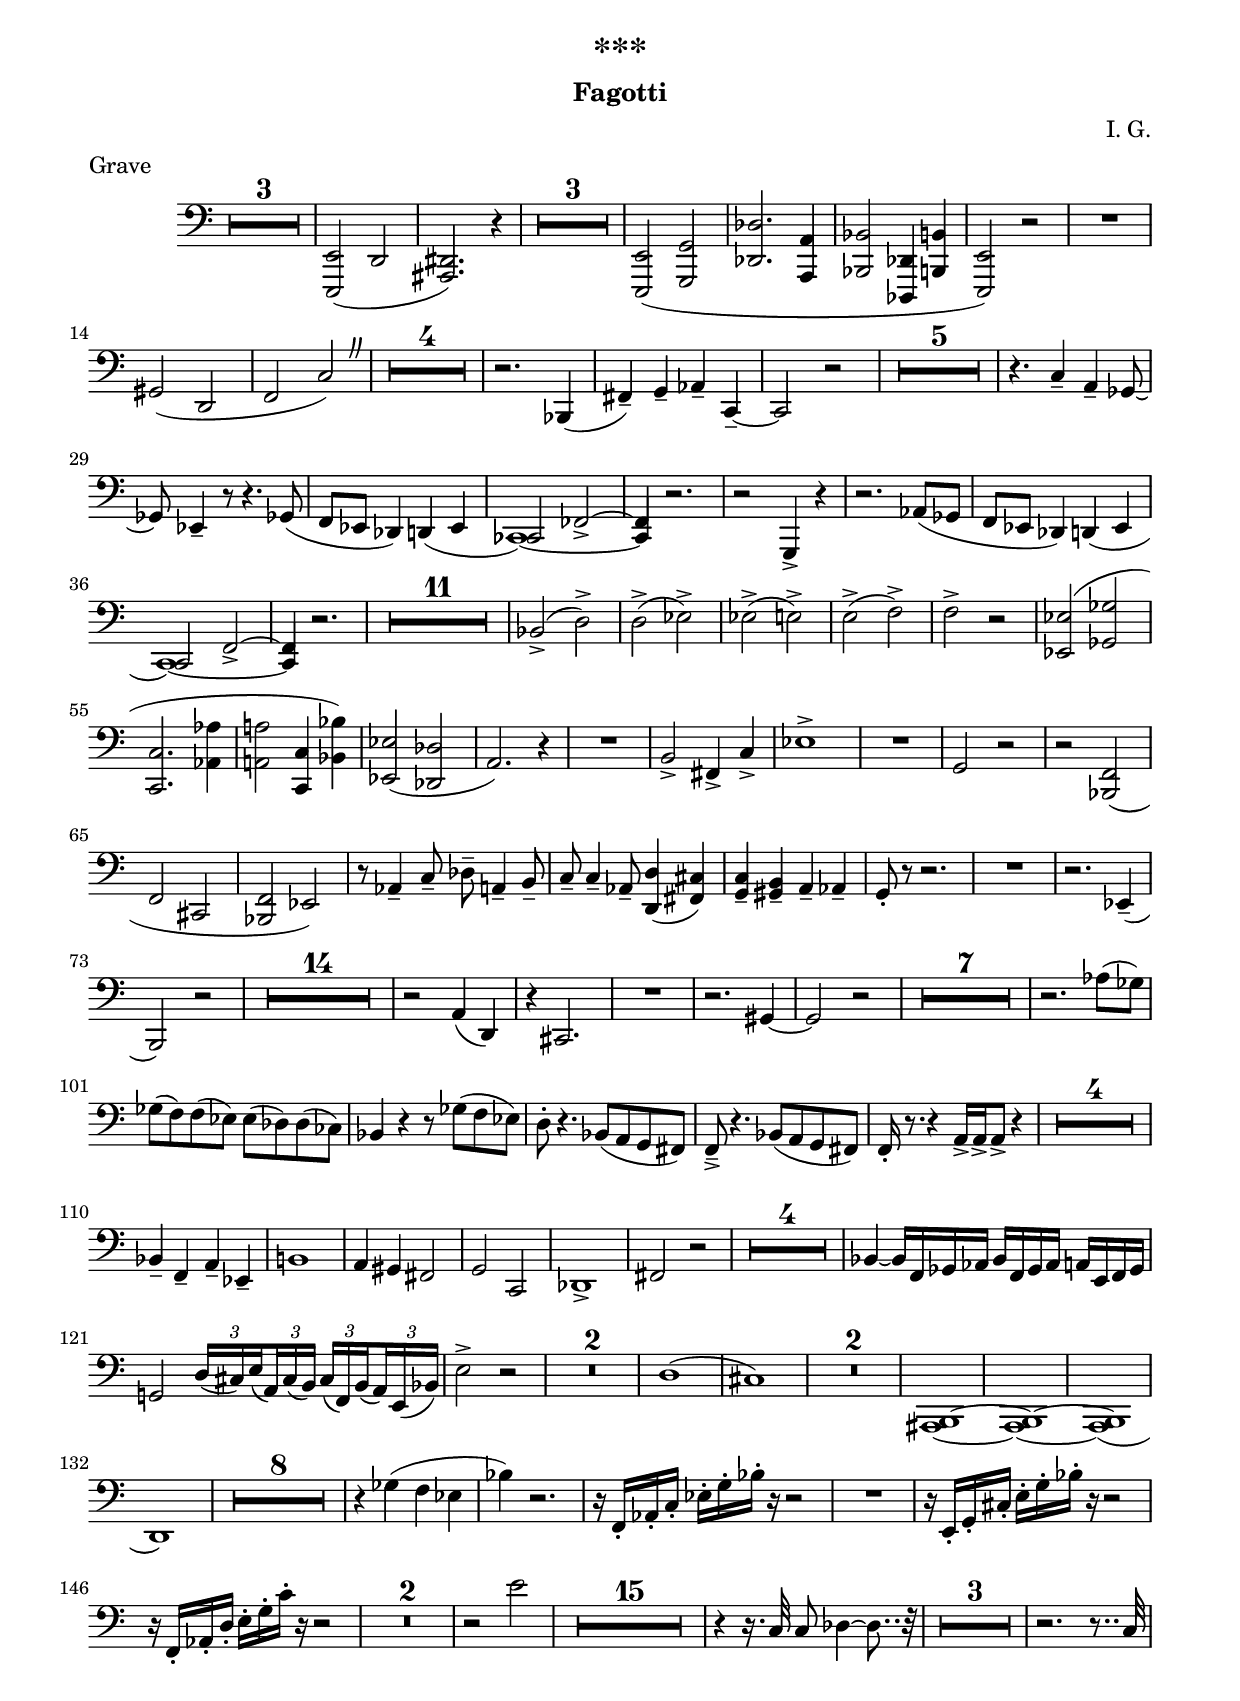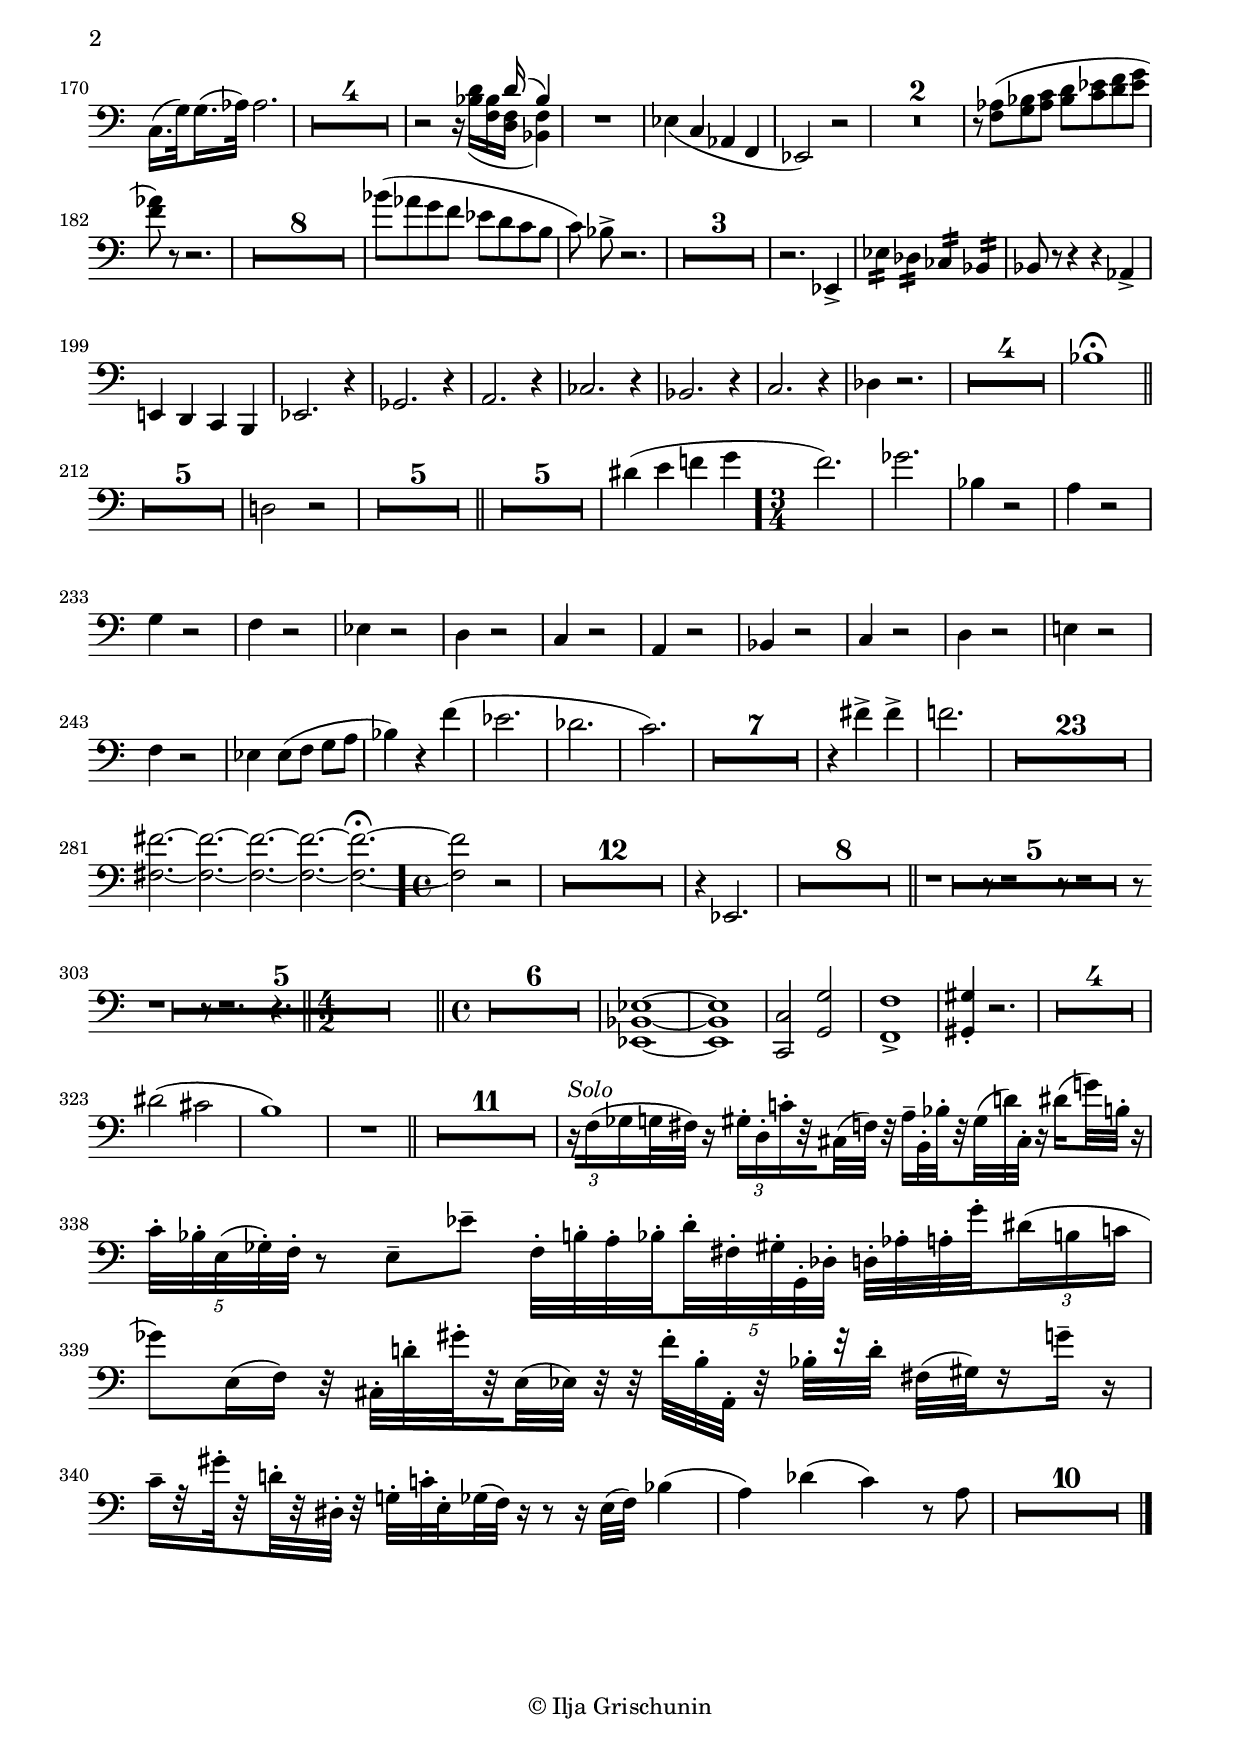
\version "2.19.15"
%\version "2.18.0"

\language "deutsch"

\header {
  title = "***"
  subtitle = "Fagotti"
  meter = "Grave"
  composer = "I. G."
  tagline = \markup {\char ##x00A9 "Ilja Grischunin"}
}

\paper {
  #(set-paper-size "a4")
  %top-system-spacing #'basic-distance = #25
  top-markup-spacing #'basic-distance = #5
  markup-system-spacing #'basic-distance = #15
  %system-system-spacing #'basic-distance = #20
  %last-bottom-spacing #'basic-distance = #25
  left-margin = 15
  right-margin = 15
  %two-sided = ##t
  %inner-margin = 25
  %outer-margin = 15
}

\layout {
  \context {
    \Score
    %\remove "Bar_number_engraver"
  }
}
\version "2.19.15"
%\version "2.18.0"

\language "deutsch"

makeOctaves =
#(define-music-function (parser location arg mus)
   (integer? ly:music?)
   #{<<  \withMusicProperty #'to-relative-callback
         #(lambda (m p)
            (let ((mu (ly:music-property m 'element)))
              (ly:music-transpose mu (ly:make-pitch (- arg) 0 0))
              (ly:make-music-relative! mu p)
              (ly:music-transpose mu (ly:make-pitch arg 0 0)))
            p)
         \transpose c' $(ly:make-pitch arg 0 0) $mus
         $mus
     >>
   #})

fagottoMusic = \relative {
  \overrideTimeSignatureSettings 4/4 1/4 #'(1 1 1 1) #'()
  %\time #'(2 2 2 2) 4/4
  \override MultiMeasureRest #'expand-limit = #2
  \clef bass
  \set Score.skipBars = ##t
  \override Staff.TimeSignature #'stencil = ##f
  \override BreathingSign.text = \markup {
    \musicglyph #"scripts.caesura.curved"
  }
  \set baseMoment = #(ly:make-moment 1 8)
  R1*3 <e,, e'>2( d' <ais dis>2.) r4 R1*3
  <e e'>2(<g g'><des' des'>2.<a a'>4
  <b b'>2<des, des'>4<h' h'><e, e'>2) r R1
  gis'2( d f c')\breathe
  R1*4 r2. b,4( fis')-- g-- as-- c,--~
  c2 r R1*5 r4. c'4-- a-- ges8~ ges es4-- r8
  r4. ges8( f es des4)
  <<
    {
      s2 
      \once\override NoteColumn.force-hshift = #1.3
      ces fes_>~ fes4
    }
    \\
    {
      \stemUp d( es \stemDown ces1~) \stemUp ces4
    }
  >>
  r2. r2 g4-> r r2. as'8( ges f es des4)
  <<
    {
      s2 
      \once\override NoteColumn.force-hshift = #1.3
      c f_>~ f4
    }
    \\
    {
      \stemUp d( es \stemDown c1~) \stemUp c4
    }
  >>
  r2. R1*11
  b'2->( d->) d->( es->) es->( e->) e->( f->) f-> r
  \makeOctaves #-1 {
    es( ges c,2. as'4 a!2 c,4 b') es,2( des
  }
  a2.) r4 R1 h2-> fis4-> c'-> es1-> R1 g,2 r 
  r <b, f'>( f' cis <b f'> es)
  r8 as4-- c8-- des-- a4-- h8-- c-- c4-- as8--
  <d, d'>4(<fis cis'>)<g c>--<gis h>-- a-- as--
  g8-. r r2. R1 r2. es4--( h2) r R1*14
  r2 a'4( d,) r cis2. R1 r2. gis'4~ gis2 r R1*7
  r2. as'8( ges) ges( f) f( es) es( des) des( ces)
  b4 r r8 ges'( f es) d-. r4. b8( a g fis)
  f---> r4. b8( a g fis) f16-. r8. r4 a16-> a-> a8-> r4
  R1*4 b4-- f-- a-- es-- h'!1 a4 gis fis2 g c, des1->
  fis2 r R1*4 b4~ b16 f ges as b f ges as a e f ges
  g!2 \tuplet 3/2 8 {
    \set subdivideBeams = ##t
    \set baseMoment = #(ly:make-moment 1 8)
    \override TupletBracket.bracket-visibility = #'if-no-beam
    d'16( cis) e( a,) cis( h) cis( f,) h( a) e( b')
  }
  \set subdivideBeams = ##f
  e2-> r R1*2 d1( cis) R1*2 <ais, h>1~ q~ q( d) R1*8
  r4 ges'( f es b') r2. r16 f,-. as-. c-. es-. g-. b-. r r2
  R1 r16 e,,-. g-. cis-. e-. g-. b-. r r2
  r16 f,-. as-. d-. e-. g-. c-. r r2 R1*2 r2 e R1*15
  r4 r16. c,32\noBeam c8 des4~ des8.. r32 R1*3
  \set subdivideBeams = ##t
  r2. r8.. c32 c16.( g'32) g16.( as32) as2. R1*4
  r2 r16
  <<
    {
      s8 d16( b4)
    }
    \\
    {
      <b d>16(<f b><d f><b f'>4)
    }
  >>
  R1 es4_( c as f es2) r R1*2
  r8 <f' as>(<g b><as c><b d><c es><d f><es g><f as>) r r2. R1*8
  b8( as g f es d c h c)\noBeam b-> r2. R1*3 r2. es,,4->
  es'4:16 des4:16 ces4:16 b4:16 b8 r r4 r as-> e! d c h
  es2. r4 ges2. r4 a2. r4 ces2. r4 b2. r4 c2. r4 des4 r2. R1*4
  b'1\fermata
  \bar "||"
  R1*5 d,!2 r R1*5
  \bar "||"
  R1*5 dis'4( e f! g
  \bar "."
  \revert Staff.TimeSignature.stencil
  \time 3/4
  f2.) ges b,4 r2 a4 r2 g4 r2 f4 r2 es4 r2 d4 r2 c4 r2
  a4 r2 b4 r2 c4 r2 d4 r2 e!4 r2 f4 r2 es4 es8( f g[ a] b4) r f'(
  es2. des c) R2.*7 r4 fis-> fis-> f!2. R2.*23
  \cadenzaOn
  <fis, fis'>2.~ q~ q~ q~ q~\fermata
  \cadenzaOff
  \bar "."
  \time 4/4
  q2 r R1*12 r4 es,2.
  R1*8
  \bar "||"
  \cadenzaOn
  r1 r8 \bar ""
  r1 r8 \bar ""
  r1 r8 \bar ""
  r1 r8 \bar "" 
  r1. r4.
  \cadenzaOff
  \bar "||"
  \time 4/2
  R1*10
  \bar "||"
  \time 4/4
  R1*6
  <es b' es>1~ q \makeOctaves #1 {c2 g' f1-> gis4-.} r2.
  R1*4 dis''2( cis h1)
  R1 \bar "||"
  R1*11
  \set subdivideBeams = ##t
  \set baseMoment = #(ly:make-moment 1 8)
  \set beatStructure = #'(2 2 2 2)
  \override TupletBracket.bracket-visibility = ##f
  \times 2/3 {
    r16^\markup {\italic Solo} 
    \set stemLeftBeamCount = #2 f( ges
  } 
  g32 fis) r16 
  \times 2/3 {gis16-.[ d-. c'!-.} r32 
  \set stemLeftBeamCount = #1 cis,( f)] r
  a16--[ h,32-. b'-. r 
  \set stemLeftBeamCount = #1 gis( d'!) cis,-.]
  r16 dis'( \set stemLeftBeamCount = #1 g!32) h,-. r16
  \times 4/5 {c32-. b-. e,( ges-.) f-.} r8 e-- es'--
  f,32-. h-. a-. b-.\times 4/5 {d-. fis,-. gis-. g,-. des'-.}
  d32-. as'-. a-. g'-. \times 2/3 {dis16( h c!}
  ges'8) e,16( f) r32 cis-.[ d'!-. gis-. r 
  \set stemLeftBeamCount = #1 e,( es]) r
  r f'-. h,-. a,-. r b'-.[ r d-.] fis,[( 
  \set stemRightBeamCount = #1 gis) 
  \set stemRightBeamCount = #1 \set stemLeftBeamCount = #1 r16 g'!]-- r
  c,[-- r32 gis'-. r 
  \set stemLeftBeamCount = #1 d!-. r dis,]-.
  r g!-. c!-. e,-. ges( f) r16 r8 r16 e32( f) b4(
  a) des( c) r8 a
  R1*10
  \bar "|."
}

\score {
  \fagottoMusic
}